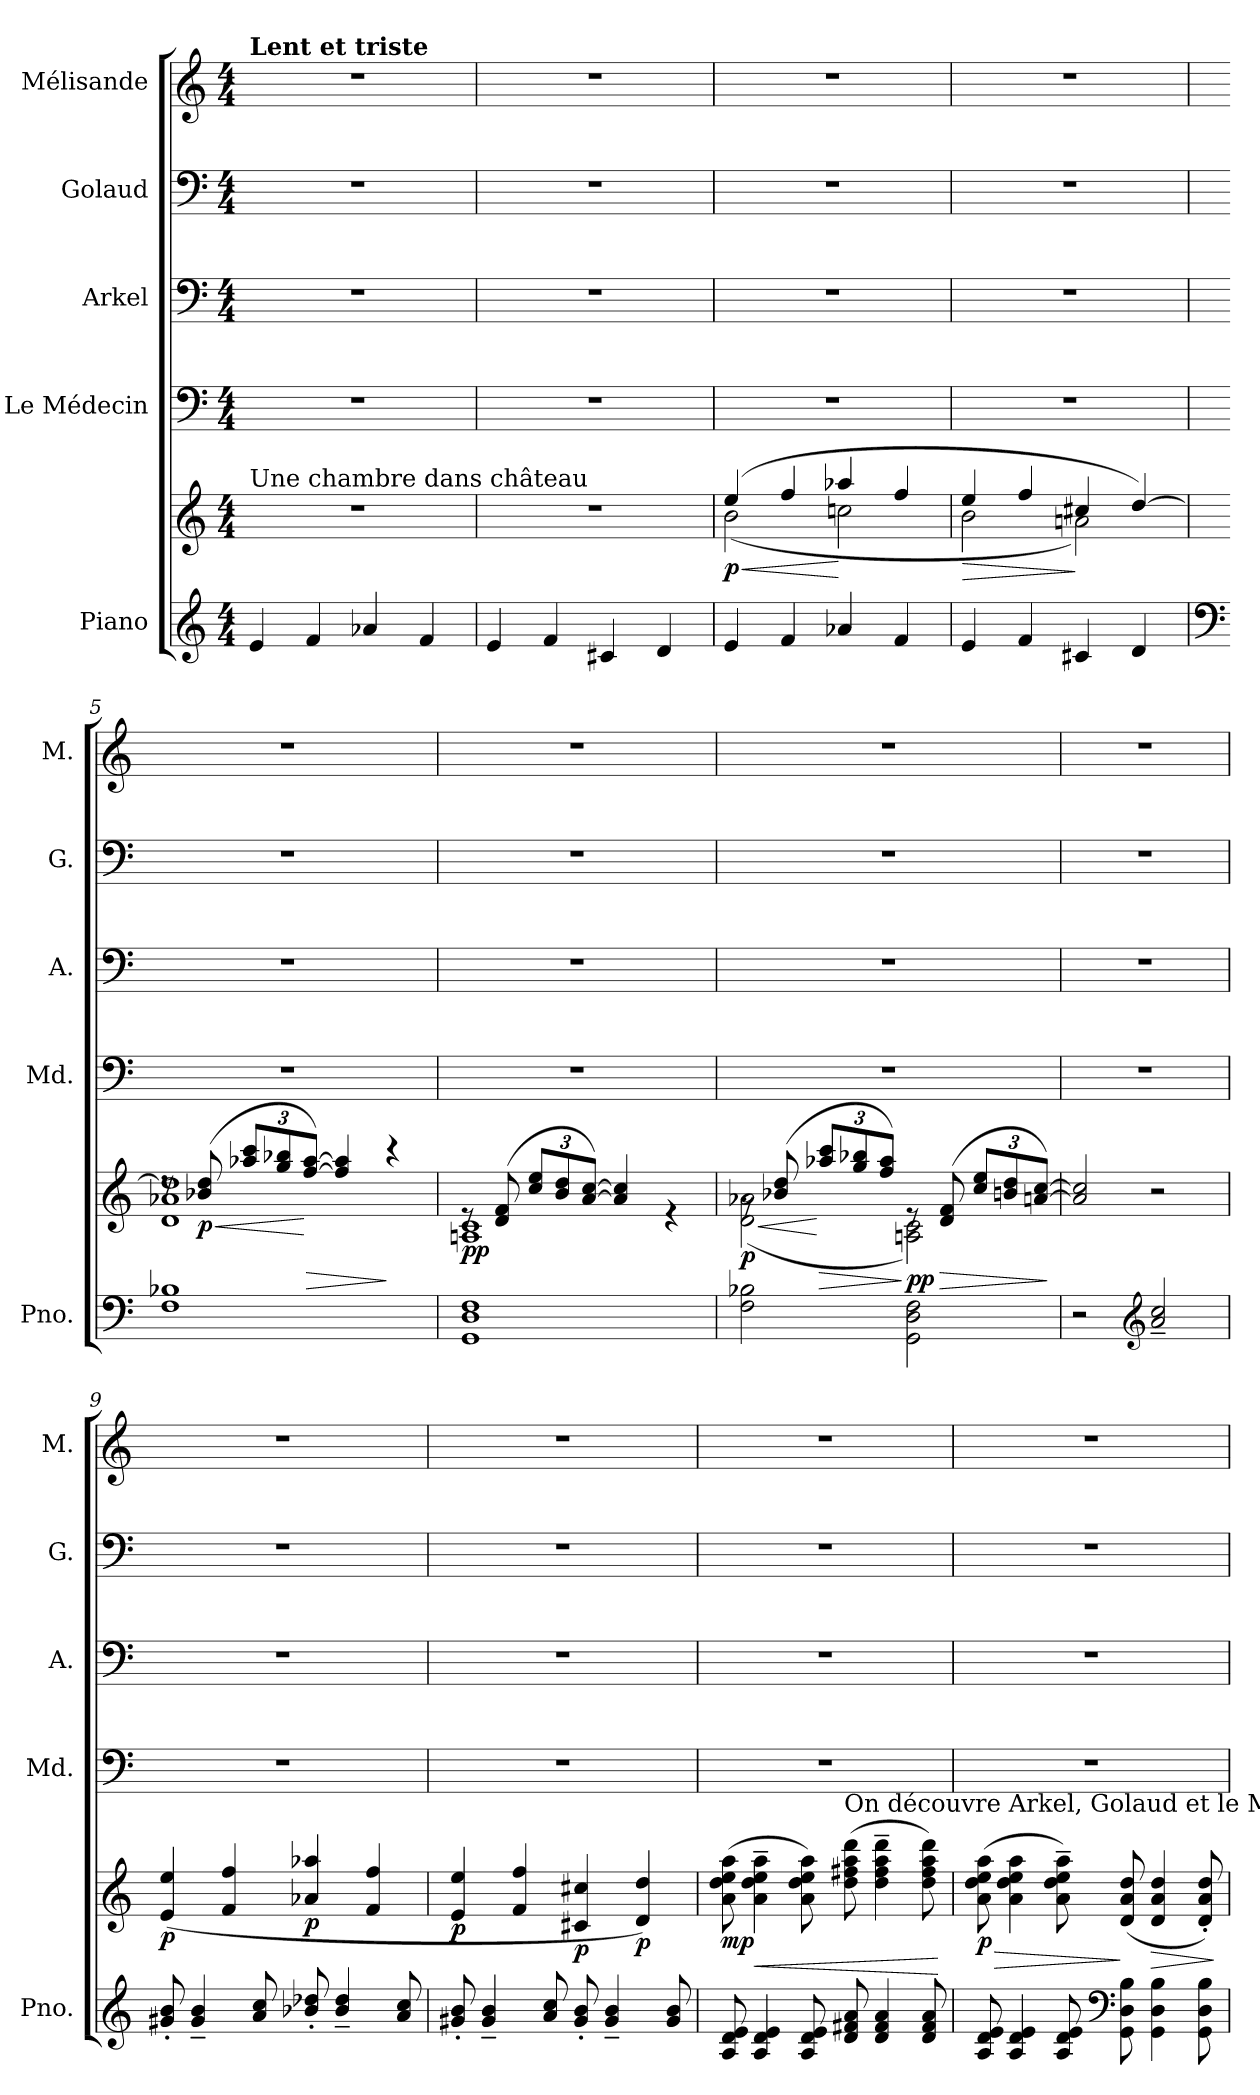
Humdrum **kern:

**kern	**kern	**dynam	**kern	**kern	**kern	**kern
*part5	*part5	*part5	*part4	*part3	*part2	*part1
*staff6	*staff5	*staff5/6	*staff4	*staff3	*staff2	*staff1
*I"Piano	*	*	*I"Le Médecin	*I"Arkel	*I"Golaud	*I"Mélisande
*I'Pno.	*	*	*I'Md.	*I'A.	*I'G.	*I'M.
*clefG2	*clefG2	*	*clefF4	*clefF4	*clefF4	*clefG2
*k[]	*k[]	*	*k[]	*k[]	*k[]	*k[]
*M4/4	*M4/4	*	*M4/4	*M4/4	*M4/4	*M4/4
*MM66	*MM66	*	*MM66	*MM66	*MM66	*MM66
=1	=1	=1	=1	=1	=1	=1
!	!	!	!	!	!	!LO:TX:a:B:t=Lent et triste
!	!LO:TX:a:t=Une chambre dans château	!	!	!	!	!
!	!	!LO:DY:a=2	!	!	!	!
!	!	!LO:DY:n=1:a=2	!	!	!	!
4e/	1r	p other-dynamics	1r	1r	1r	1r
4f/	.	.	.	.	.	.
4a-X/	.	.	.	.	.	.
4f/	.	.	.	.	.	.
=2	=2	=2	=2	=2	=2	=2
4e/	1r	.	1r	1r	1r	1r
4f/	.	.	.	.	.	.
4c#X/	.	.	.	.	.	.
4d/	.	.	.	.	.	.
=3	=3	=3	=3	=3	=3	=3
!	!	!LO:HP:b	!	!	!	!
*	*^	*	*	*	*	*
!	!	!	!LO:DY:n=1:b	!	!	!	!
4e/	(>4ee/	(<2b\	< p	1r	1r	1r	1r
4f/	4ff/	.	.	.	.	.	.
4a-X/	4aa-X/	2ccn\	[	.	.	.	.
4f/	4ff/	.	.	.	.	.	.
=4	=4	=4	=4	=4	=4	=4	=4
!	!	!	!LO:HP:b	!	!	!	!
4e/	4ee/	2b\	>	1r	1r	1r	1r
4f/	4ff/	.	.	.	.	.	.
4c#X/	4cc#X/	2an\)	]	.	.	.	.
4d/	[4dd/)	.	.	.	.	.	.
!!LO:LB:g=z
=5	=5	=5	=5	=5	=5	=5	=5
*clefF4	*	*	*	*	*	*	*
1F 1B-X	8rdd	1d 1a-X 1dd]	.	1r	1r	1r	1r
!	!	!	!LO:HP:b	!	!	!	!
!	!	!	!LO:DY:n=1:b	!	!	!	!
.	(>8b-X/ 8dd/	.	< p	.	.	.	.
*	*Xbrackettup	*	*	*	*	*	*
.	12aa-X/ 12ccc/L	.	.	.	.	.	.
.	12gg/ 12bb-X/	.	.	.	.	.	.
!	!	!	!LO:HP:n=1:b	!	!	!	!
.	[12ff/ [12aa-/J)	.	[ >	.	.	.	.
.	4ff/] 4aa-/]	.	.	.	.	.	.
.	4r	.	]	.	.	.	.
=6	=6	=6	=6	=6	=6	=6	=6
!	!	!	!LO:DY:b	!	!	!	!
1GG 1D 1F	8re	1An 1c	pp	1r	1r	1r	1r
.	(>8d/ 8f/	.	.	.	.	.	.
.	12cc/ 12ee/L	.	.	.	.	.	.
.	12b/ 12dd/	.	.	.	.	.	.
.	[12a/ [12cc/J)	.	.	.	.	.	.
.	4a/] 4cc/]	.	.	.	.	.	.
.	4re	.	.	.	.	.	.
=7	=7	=7	=7	=7	=7	=7	=7
!	!	!	!LO:HP:b	!	!	!	!
!	!	!	!LO:DY:n=1:b	!	!	!	!
2F\ 2B-X\	8rg	(<2d\ 2a-X\	< p	1r	1r	1r	1r
.	(>8b-X/ 8dd/	.	.	.	.	.	.
!	!	!	!LO:HP:n=1:b	!	!	!	!
.	12aa-X/ 12ccc/L	.	[ >	.	.	.	.
.	12gg/ 12bb-X/	.	.	.	.	.	.
.	12ff/ 12aa-/J)	.	.	.	.	.	.
!	!	!	!LO:DY:n=2:b	!	!	!	!
2GG\ 2D\ 2F\	8re	2An\ 2c\)	] pp	.	.	.	.
!	!	!	!LO:HP:b	!	!	!	!
.	(>8d/ 8f/	.	>	.	.	.	.
.	12cc/ 12ee/L	.	.	.	.	.	.
.	12bn/ 12dd/	.	.	.	.	.	.
.	[12an/ [12cc/J)	.	.	.	.	.	.
*	*v	*v	*	*	*	*	*
.	.	]	.	.	.	.
=8	=8	=8	=8	=8	=8	=8
2r	2a/] 2cc/]	.	1r	1r	1r	1r
*clefG2	*	*	*	*	*	*
2a/~ 2cc/~	2r	.	.	.	.	.
!!LO:PB:g=z
=9	=9	=9	=9	=9	=9	=9
!	!	!LO:DY:b	!	!	!	!
8g#X/' 8b/'	(>4e/ 4ee/	p	1r	1r	1r	1r
4g#/~ 4b/~	.	.	.	.	.	.
.	4f/ 4ff/	.	.	.	.	.
8a/ 8cc/	.	.	.	.	.	.
!	!	!LO:DY:b	!	!	!	!
8b-X/' 8dd-X/'	4a-X/ 4aa-X/	p	.	.	.	.
4b-/~ 4dd-/~	.	.	.	.	.	.
.	4f/ 4ff/	.	.	.	.	.
8a/ 8cc/	.	.	.	.	.	.
=10	=10	=10	=10	=10	=10	=10
!	!	!LO:DY:b	!	!	!	!
8g#X/' 8b/'	4e/ 4ee/	p	1r	1r	1r	1r
4g#/~ 4b/~	.	.	.	.	.	.
.	4f/ 4ff/	.	.	.	.	.
8a/ 8cc/	.	.	.	.	.	.
!	!	!LO:DY:b	!	!	!	!
8g#/' 8b/'	4c#X/ 4cc#X/	p	.	.	.	.
4g#/~ 4b/~	.	.	.	.	.	.
!	!	!LO:DY:b	!	!	!	!
.	4d/ 4dd/)	p	.	.	.	.
8g#/ 8b/	.	.	.	.	.	.
=11	=11	=11	=11	=11	=11	=11
!	!	!LO:DY:b	!	!	!	!
8A/ 8d/ 8e/	(>8a\ 8dd\ 8ee\ 8aa\	mp	1r	1r	1r	1r
!	!	!LO:HP:b	!	!	!	!
4A/ 4d/ 4e/	4a\~ 4dd\~ 4ee\~ 4aa\~	<	.	.	.	.
8A/ 8d/ 8e/	8a\ 8dd\ 8ee\ 8aa\)	.	.	.	.	.
!	!LO:TX:a:t=On découvre Arkel, Golaud et le Médecin dans	!	!	!	!	!
8d/ 8f#X/ 8a/	(>8dd\ 8ff#X\ 8aa\ 8ddd\	.	.	.	.	.
4d/ 4f#/ 4a/	4dd\~ 4ff#\~ 4aa\~ 4ddd\~	.	.	.	.	.
8d/ 8f#/ 8a/	8dd\ 8ff#\ 8aa\ 8ddd\)	.	.	.	.	.
.	.	[	.	.	.	.
=12	=12	=12	=12	=12	=12	=12
!	!	!LO:HP:b	!	!	!	!
!	!	!LO:DY:n=1:b	!	!	!	!
8A/ 8d/ 8e/	(>8a\ 8dd\ 8ee\ 8aa\	> p	1r	1r	1r	1r
4A/ 4d/ 4e/	4a\ 4dd\ 4ee\ 4aa\	.	.	.	.	.
8A/ 8d/ 8e/	8a\~ 8dd\~ 8ee\~ 8aa\~)	.	.	.	.	.
*clefF4	*	*	*	*	*	*
!	!	!LO:DY:n=2:b	!	!	!	!
!	!	!LO:DY:n=3:b	!	!	!	!
8GG\ 8D\ 8B\	(>8d/ 8a/ 8dd/	] other-dynamics p	.	.	.	.
!	!	!LO:HP:b	!	!	!	!
4GG\ 4D\ 4B\	4d/ 4a/ 4dd/	>	.	.	.	.
8GG\ 8D\ 8B\	8d/' 8a/' 8dd/')	.	.	.	.	.
.	.	]	.	.	.	.
=	=	=	=	=	=	=
*-	*-	*-	*-	*-	*-	*-
